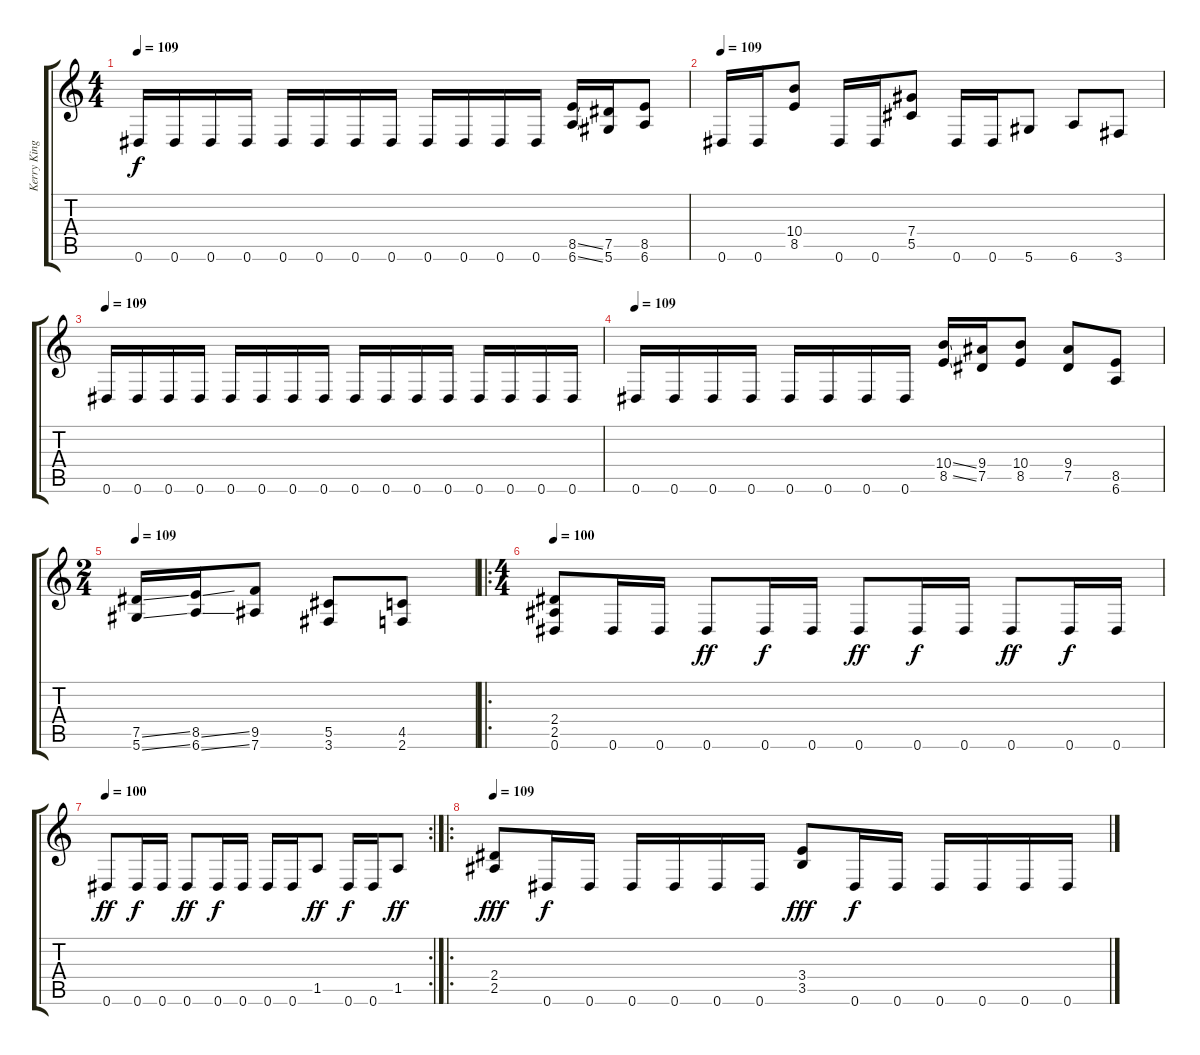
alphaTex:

\track ("Kerry King" "Kerry King") {instrument distortionguitar}
\staff {score tabs}
\tuning (Eb4 Bb3 Gb3 Db3 Ab2 Eb2) {hide}
\ts (4 4)
\tempo 109
\clef g2
\ks c
0.6.16{dy f} 0.6.16 0.6.16 0.6.16 0.6.16 0.6.16 0.6.16 0.6.16 0.6.16 0.6.16 0.6.16 0.6.16 (8.5{ss} 6.6{ss}).16 (7.5 5.6).16 (8.5 6.6).8 |
\tempo 109
0.6.16 0.6.16 (10.4 8.5).8 0.6.16 0.6.16 (7.4 5.5).8 0.6.16 0.6.16 5.6.8 6.6.8 3.6.8 |
\tempo 109
0.6.16 0.6.16 0.6.16 0.6.16 0.6.16 0.6.16 0.6.16 0.6.16 0.6.16 0.6.16 0.6.16 0.6.16 0.6.16 0.6.16 0.6.16 0.6.16 |
\tempo 109
0.6.16 0.6.16 0.6.16 0.6.16 0.6.16 0.6.16 0.6.16 0.6.16 (10.4{ss} 8.5{ss}).16 (9.4 7.5).16 (10.4 8.5).8 (9.4 7.5).8 (8.5 6.6).8 |
\ts (2 4)
\tempo 109
(7.5{ss} 5.6{ss}).16 (8.5{ss} 6.6{ss}).16 (9.5 7.6).8 (5.5 3.6).8 (4.5 2.6).8 |
\ro
\ts (4 4)
\tempo 100
(2.4 2.5 0.6).8 0.6.16 0.6.16 0.6.8{dy ff} 0.6.16{dy f} 0.6.16 0.6.8{dy ff} 0.6.16{dy f} 0.6.16 0.6.8{dy ff} 0.6.16{dy f} 0.6.16 |
\rc 2
\tempo 100
0.6.8{dy ff} 0.6.16{dy f} 0.6.16 0.6.8{dy ff} 0.6.16{dy f} 0.6.16 0.6.16 0.6.16 1.5.8{dy ff} 0.6.16{dy f} 0.6.16 1.5.8{dy ff} |
\ro
\tempo 109
(2.4 2.5).8{dy fff} 0.6.16{dy f} 0.6.16 0.6.16 0.6.16 0.6.16 0.6.16 (3.4 3.5).8{dy fff} 0.6.16{dy f} 0.6.16 0.6.16 0.6.16 0.6.16 0.6.16
